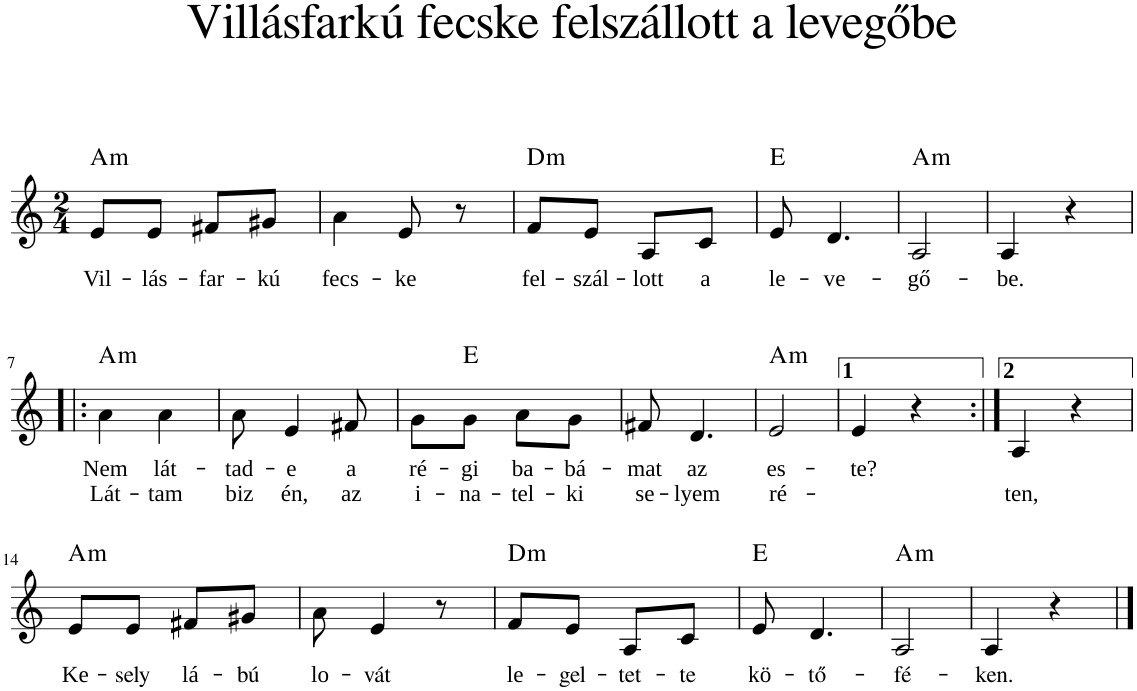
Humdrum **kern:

**kern	**text	**text	**harte
*part1	*part1	*part1	*part1
*staff1	*staff1	*staff1	*
*I"Piano	*	*	*
*I'Pno	*	*	*
*clefG2	*	*	*
*k[]	*	*	*
*M2/4	*	*	*
=1	=1	=1	=1
!	!LO:LY:b	!	!LO:H:kt=m
8e/L	Vil-	.	A:min
!	!LO:LY:b	!	!
8e/J	-lás-	.	.
!	!LO:LY:b	!	!
8f#X/L	-far-	.	.
!	!LO:LY:b	!	!
8g#X/J	-kú	.	.
=2	=2	=2	=2
!	!LO:LY:b	!	!
4a\	fecs-	.	.
!	!LO:LY:b	!	!
8e/	-ke	.	.
8r	.	.	.
=3	=3	=3	=3
!	!LO:LY:b	!	!LO:H:kt=m
8f/L	fel-	.	D:min
!	!LO:LY:b	!	!
8e/J	-szál-	.	.
!	!LO:LY:b	!	!
8A/L	-lott	.	.
!	!LO:LY:b	!	!
8c/J	a	.	.
=4	=4	=4	=4
!	!LO:LY:b	!	!
8e/	le-	.	E:maj
!	!LO:LY:b	!	!
4.d/	-ve-	.	.
=5	=5	=5	=5
!	!LO:LY:b	!	!LO:H:kt=m
2A/	-gő-	.	A:min
=6	=6	=6	=6
!	!LO:LY:b	!	!
4A/	-be.	.	.
4r	.	.	.
!!LO:LB:g=z
=7!|:	=7!|:	=7!|:	=7!|:
!	!LO:LY:b	!LO:LY:b	!LO:H:kt=m
4a\	Nem	Lát-	A:min
!	!LO:LY:b	!LO:LY:b	!
4a\	lát-	-tam	.
=8	=8	=8	=8
!	!LO:LY:b	!LO:LY:b	!
8a\	-tad-	biz	.
!	!LO:LY:b	!LO:LY:b	!
4e/	-e	én,	.
!	!LO:LY:b	!LO:LY:b	!
8f#X/	a	az	.
=9	=9	=9	=9
!	!LO:LY:b	!LO:LY:b	!
8g\L	ré-	i-	.
!	!LO:LY:b	!LO:LY:b	!
8g\J	-gi	-na-	E:maj
!	!LO:LY:b	!LO:LY:b	!
8a\L	ba-	-tel-	.
!	!LO:LY:b	!LO:LY:b	!
8g\J	-bá-	-ki	.
=10	=10	=10	=10
!	!LO:LY:b	!LO:LY:b	!
8f#X/	-mat	se-	.
!	!LO:LY:b	!LO:LY:b	!
4.d/	az	-lyem	.
=11	=11	=11	=11
!	!LO:LY:b	!LO:LY:b	!LO:H:kt=m
2e/	es-	ré-	A:min
=12	=12	=12	=12
!	!LO:LY:b	!	!
4e/	-te?	.	.
4r	.	.	.
=13:|!	=13:|!	=13:|!	=13:|!
!	!	!LO:LY:b	!
4A/	.	-ten,	.
4r	.	.	.
!!LO:LB:g=z
=14	=14	=14	=14
!	!LO:LY:b	!	!LO:H:kt=m
8e/L	Ke-	.	A:min
!	!LO:LY:b	!	!
8e/J	-sely	.	.
!	!LO:LY:b	!	!
8f#X/L	lá-	.	.
!	!LO:LY:b	!	!
8g#X/J	-bú	.	.
=15	=15	=15	=15
!	!LO:LY:b	!	!
8a\	lo-	.	.
!	!LO:LY:b	!	!
4e/	-vát	.	.
8r	.	.	.
=16	=16	=16	=16
!	!LO:LY:b	!	!LO:H:kt=m
8f/L	le-	.	D:min
!	!LO:LY:b	!	!
8e/J	-gel-	.	.
!	!LO:LY:b	!	!
8A/L	-tet-	.	.
!	!LO:LY:b	!	!
8c/J	-te	.	.
=17	=17	=17	=17
!	!LO:LY:b	!	!
8e/	kö-	.	E:maj
!	!LO:LY:b	!	!
4.d/	-tő-	.	.
=18	=18	=18	=18
!	!LO:LY:b	!	!LO:H:kt=m
2A/	-fé-	.	A:min
=19	=19	=19	=19
!	!LO:LY:b	!	!
4A/	-ken.	.	.
4r	.	.	.
==	==	==	==
*-	*-	*-	*-
